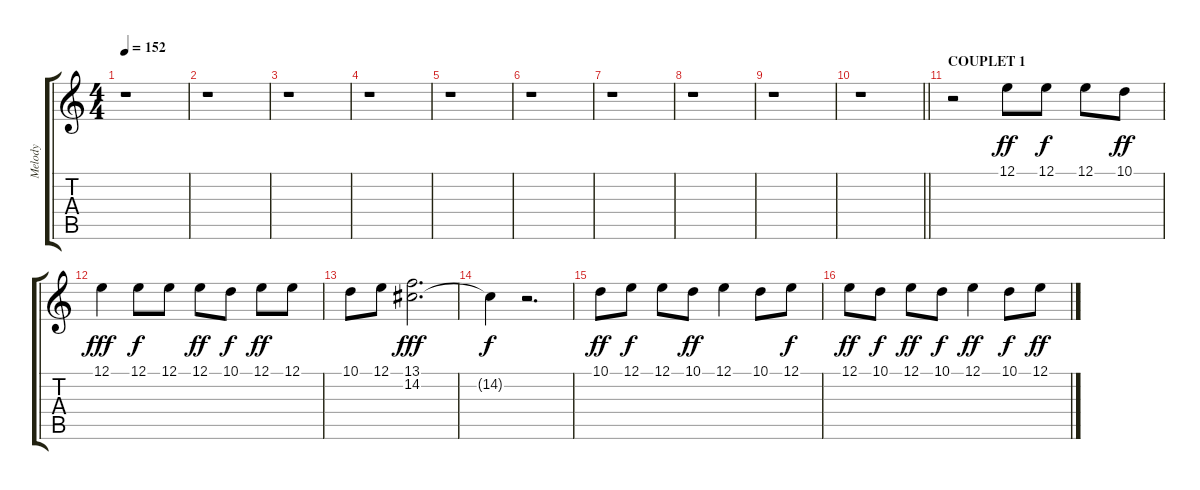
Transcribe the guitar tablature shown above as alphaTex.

\track ("Melody" "Melody") {instrument baritonesax}
\staff {score tabs}
\tuning (E4 B3 G3 D3 A2 E2) {hide}
\ts (4 4)
\tempo 152
\clef g2
\ks c
r.1{dy ff} |
r.1 |
r.1 |
r.1 |
r.1 |
r.1 |
r.1 |
r.1 |
r.1 |
\barLineRight lightlight
r.1 |
\section ("" "COUPLET 1")
r.2 12.1.8 12.1.8{dy f} 12.1.8 10.1.8{dy ff} |
12.1.4{dy fff} 12.1.8{dy f} 12.1.8 12.1.8{dy ff} 10.1.8{dy f} 12.1.8{dy ff} 12.1.8 |
10.1.8 12.1.8 (13.1 14.2).2{d dy fff} |
14.2{t}.4{dy f} r.2{d} |
10.1.8{dy ff} 12.1.8{dy f} 12.1.8 10.1.8{dy ff} 12.1.4 10.1.8 12.1.8{dy f} |
12.1.8{dy ff} 10.1.8{dy f} 12.1.8{dy ff} 10.1.8{dy f} 12.1.4{dy ff} 10.1.8{dy f} 12.1.8{dy ff}
